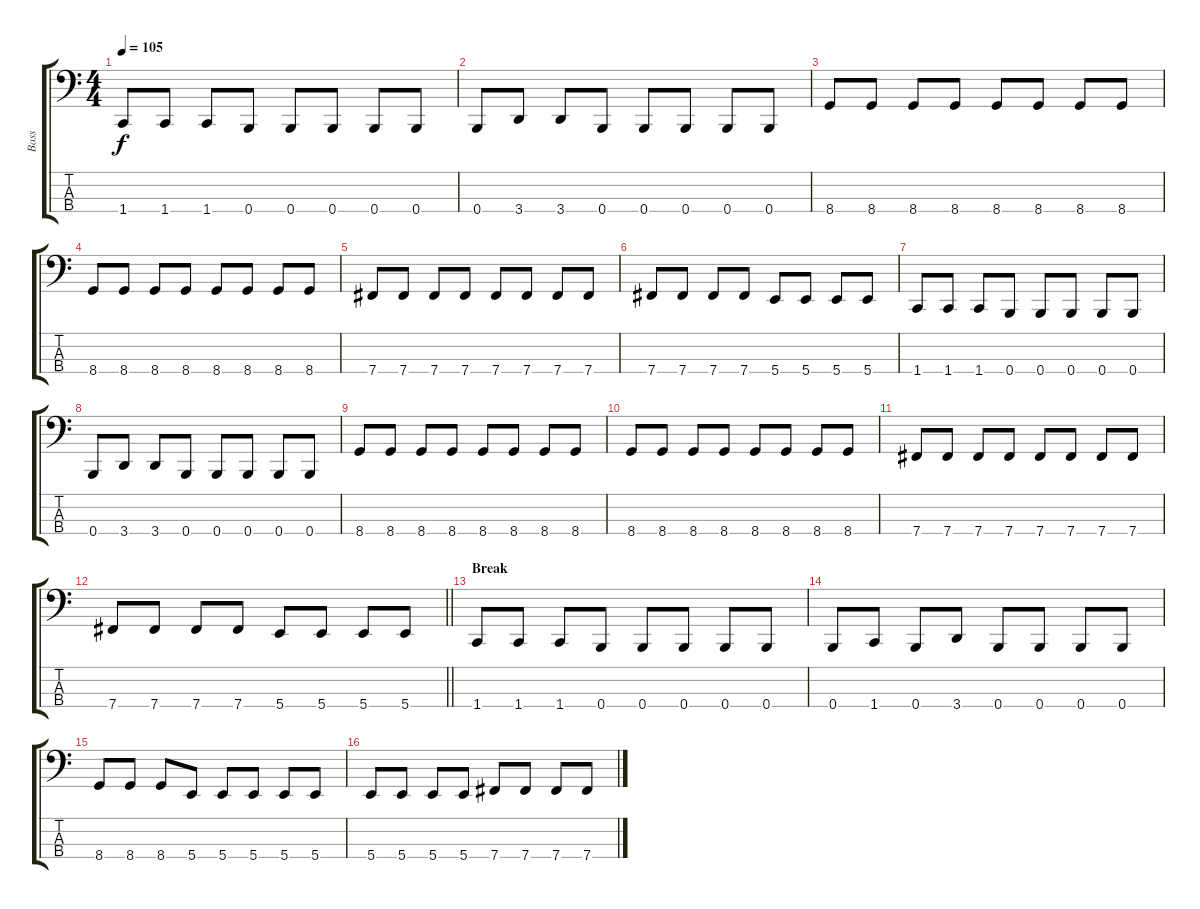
\track ("Bass" "Bass") {instrument electricbasspick}
\staff {score tabs}
\tuning (E2 B1 Gb1 B0) {hide}
\ts (4 4)
\tempo 105
\clef f4
\ks c
1.4.8{dy f} 1.4.8 1.4.8 0.4.8 0.4.8 0.4.8 0.4.8 0.4.8 |
0.4.8 3.4.8 3.4.8 0.4.8 0.4.8 0.4.8 0.4.8 0.4.8 |
8.4.8 8.4.8 8.4.8 8.4.8 8.4.8 8.4.8 8.4.8 8.4.8 |
8.4.8 8.4.8 8.4.8 8.4.8 8.4.8 8.4.8 8.4.8 8.4.8 |
7.4.8 7.4.8 7.4.8 7.4.8 7.4.8 7.4.8 7.4.8 7.4.8 |
7.4.8 7.4.8 7.4.8 7.4.8 5.4.8 5.4.8 5.4.8 5.4.8 |
1.4.8 1.4.8 1.4.8 0.4.8 0.4.8 0.4.8 0.4.8 0.4.8 |
0.4.8 3.4.8 3.4.8 0.4.8 0.4.8 0.4.8 0.4.8 0.4.8 |
8.4.8 8.4.8 8.4.8 8.4.8 8.4.8 8.4.8 8.4.8 8.4.8 |
8.4.8 8.4.8 8.4.8 8.4.8 8.4.8 8.4.8 8.4.8 8.4.8 |
7.4.8 7.4.8 7.4.8 7.4.8 7.4.8 7.4.8 7.4.8 7.4.8 |
\barLineRight lightlight
7.4.8 7.4.8 7.4.8 7.4.8 5.4.8 5.4.8 5.4.8 5.4.8 |
\section ("" "Break")
1.4.8 1.4.8 1.4.8 0.4.8 0.4.8 0.4.8 0.4.8 0.4.8 |
0.4.8 1.4.8 0.4.8 3.4.8 0.4.8 0.4.8 0.4.8 0.4.8 |
8.4.8 8.4.8 8.4.8 5.4.8 5.4.8 5.4.8 5.4.8 5.4.8 |
5.4.8 5.4.8 5.4.8 5.4.8 7.4.8 7.4.8 7.4.8 7.4.8
